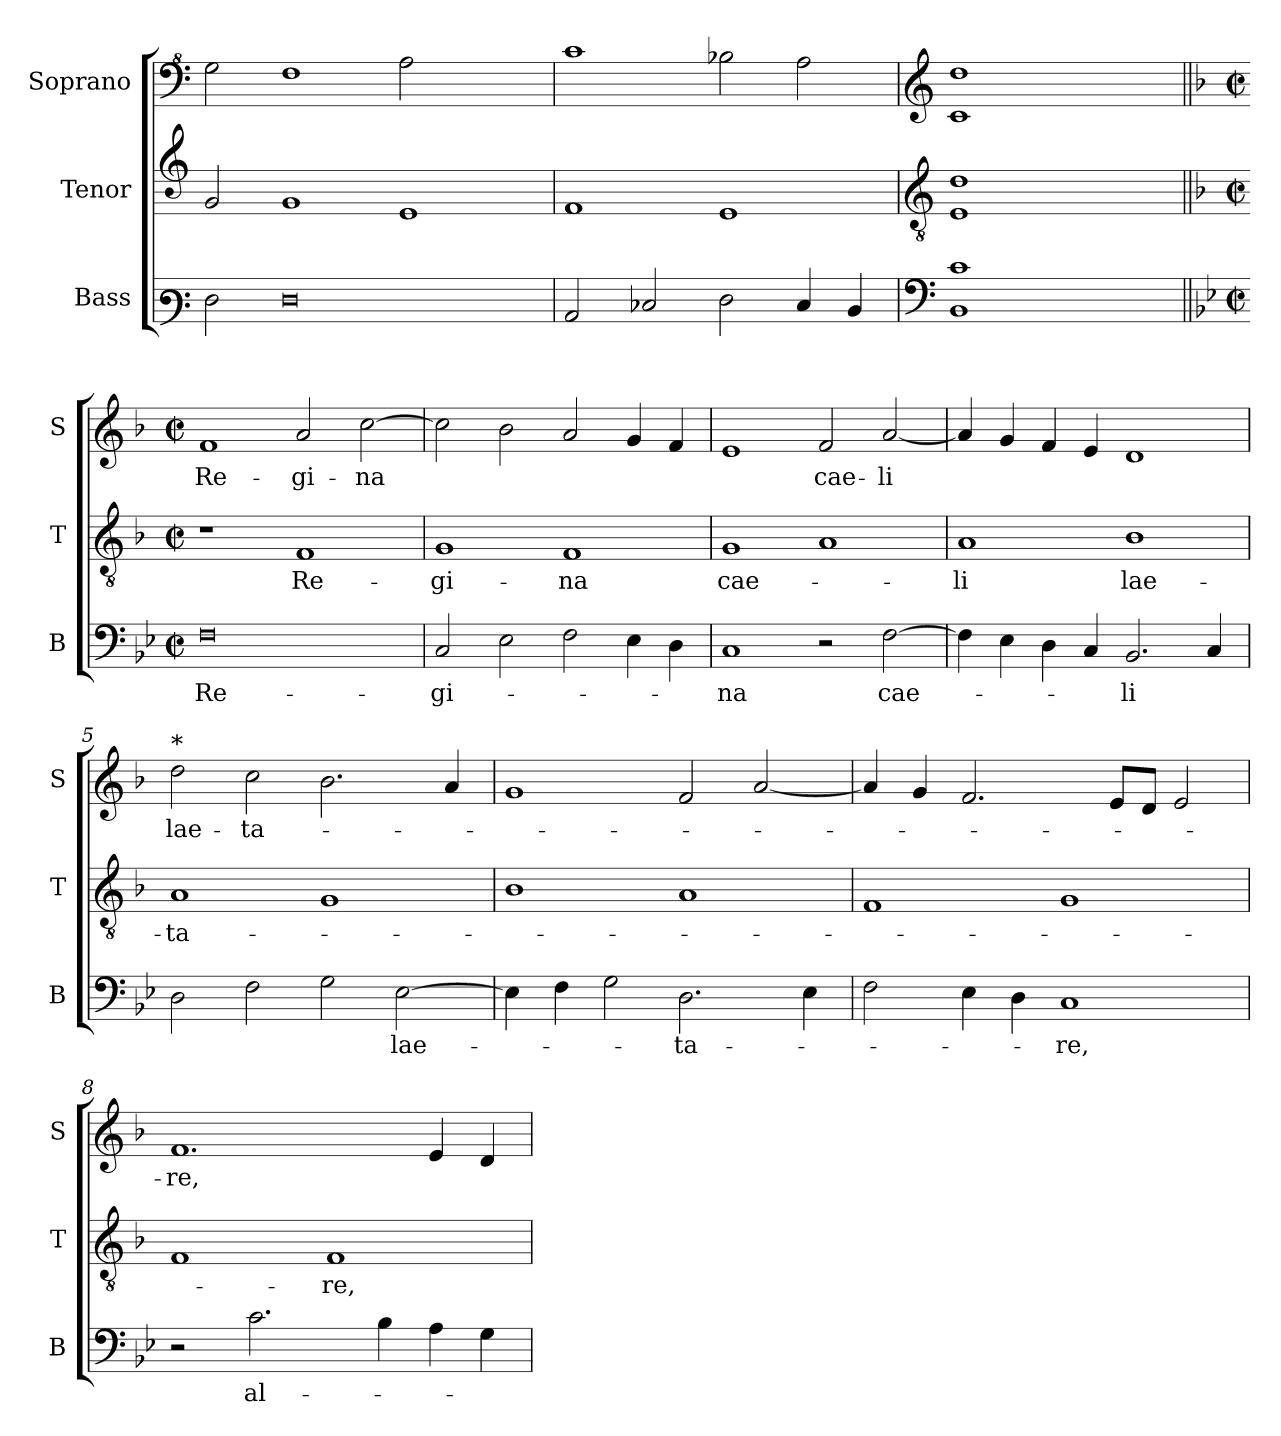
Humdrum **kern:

**kern	**text	**kern	**text	**kern	**text
*part3	*part3	*part2	*part2	*part1	*part1
*staff3	*staff3	*staff2	*staff2	*staff1	*staff1
*I"Bass	*	*I"Tenor	*	*I"Soprano	*
*I'B	*	*I'T	*	*I'S	*
*clefF3	*	*clefG5	*	*clefF^4	*
=	=	=	=	=	=
2F	.	2A	.	2g	.
0F	.	1A	.	1f	.
.	.	1F	.	2a\	.
.	.	.	.	2ryy	.
=	=	=	=	=	=
2C/	.	1G	.	1cc	.
2E-X/	.	.	.	.	.
2F\	.	1F	.	2b-X\	.
4E-/	.	.	.	2a\	.
4D/	.	.	.	.	.
=	=	=	=	=	=
*clefF4	*	*clefGv2	*	*clefG2	*
1BB 1c	.	1E 1d	.	1c 1dd	.
1ryy	.	1ryy	.	1ryy	.
!!LO:LB:g=z
=1||	=1||	=1||	=1||	=1||	=1||
*k[b-e-]	*	*k[b-]	*	*k[b-]	*
*M2/2	*	*M2/2	*	*M2/2	*
*met(c|)	*	*met(c|)	*	*met(c|)	*
!	!LO:LY:b	!	!	!	!LO:LY:b
0F	Re-	1r	.	1f	Re-
!	!	!	!LO:LY:b	!	!LO:LY:b
.	.	1F	Re-	2a/	-gi-
!	!	!	!	!	!LO:LY:b
.	.	.	.	[2cc\	-na
=2	=2	=2	=2	=2	=2
!	!LO:LY:b	!	!LO:LY:b	!	!
2C/	-gi-	1G	-gi-	2cc\]	.
2E-\	.	.	.	2b-\	.
!	!	!	!LO:LY:b	!	!
2F\	.	1F	-na	2a/	.
4E-\	.	.	.	4g/	.
4D\	.	.	.	4f/	.
=3	=3	=3	=3	=3	=3
!	!LO:LY:b	!	!LO:LY:b	!	!
1C	-na	1G	cae-	1e	.
!	!	!	!	!	!LO:LY:b
2r	.	1A	.	2f/	cae-
!	!LO:LY:b	!	!	!	!LO:LY:b
[2F\	cae-	.	.	[2a/	-li
!!LO:LB:g=z
=4	=4	=4	=4	=4	=4
!	!	!	!LO:LY:b	!	!
4F\]	.	1A	-li	4a/]	.
4E-\	.	.	.	4g/	.
4D\	.	.	.	4f/	.
4C/	.	.	.	4e/	.
!	!LO:LY:b	!	!LO:LY:b	!	!
2.BB-/	-li	1B-	lae-	1d	.
4C/	.	.	.	.	.
=5	=5	=5	=5	=5	=5
!	!	!	!	!LO:TX:a:t=*	!
!	!	!	!LO:LY:b	!	!LO:LY:b
2D\	.	1A	-ta-	2dd\	lae-
!	!	!	!	!	!LO:LY:b
2F\	.	.	.	2cc\	-ta-
2G\	.	1G	.	2.b-\	.
!	!LO:LY:b	!	!	!	!
[2E-\	lae-	.	.	.	.
.	.	.	.	4a/	.
=6	=6	=6	=6	=6	=6
4E-\]	.	1B-	.	1g	.
4F\	.	.	.	.	.
2G\	.	.	.	.	.
!	!LO:LY:b	!	!	!	!
2.D\	-ta-	1A	.	2f/	.
.	.	.	.	[2a/	.
4E-\	.	.	.	.	.
=7	=7	=7	=7	=7	=7
2F\	.	1F	.	4a/]	.
.	.	.	.	4g/	.
4E-\	.	.	.	2.f/	.
4D\	.	.	.	.	.
!	!LO:LY:b	!	!	!	!
1C	-re,	1G	.	.	.
.	.	.	.	8eL	.
.	.	.	.	8dJ	.
.	.	.	.	2e/	.
=8	=8	=8	=8	=8	=8
!	!	!	!	!	!LO:LY:b
2r	.	1F	.	1.f	-re,
!	!LO:LY:b	!	!	!	!
2.c\	al-	.	.	.	.
!	!	!	!LO:LY:b	!	!
.	.	1F	-re,	.	.
4B-\	.	.	.	.	.
4A\	.	.	.	4e/	.
4G\	.	.	.	4d/	.
=	=	=	=	=	=
*-	*-	*-	*-	*-	*-
